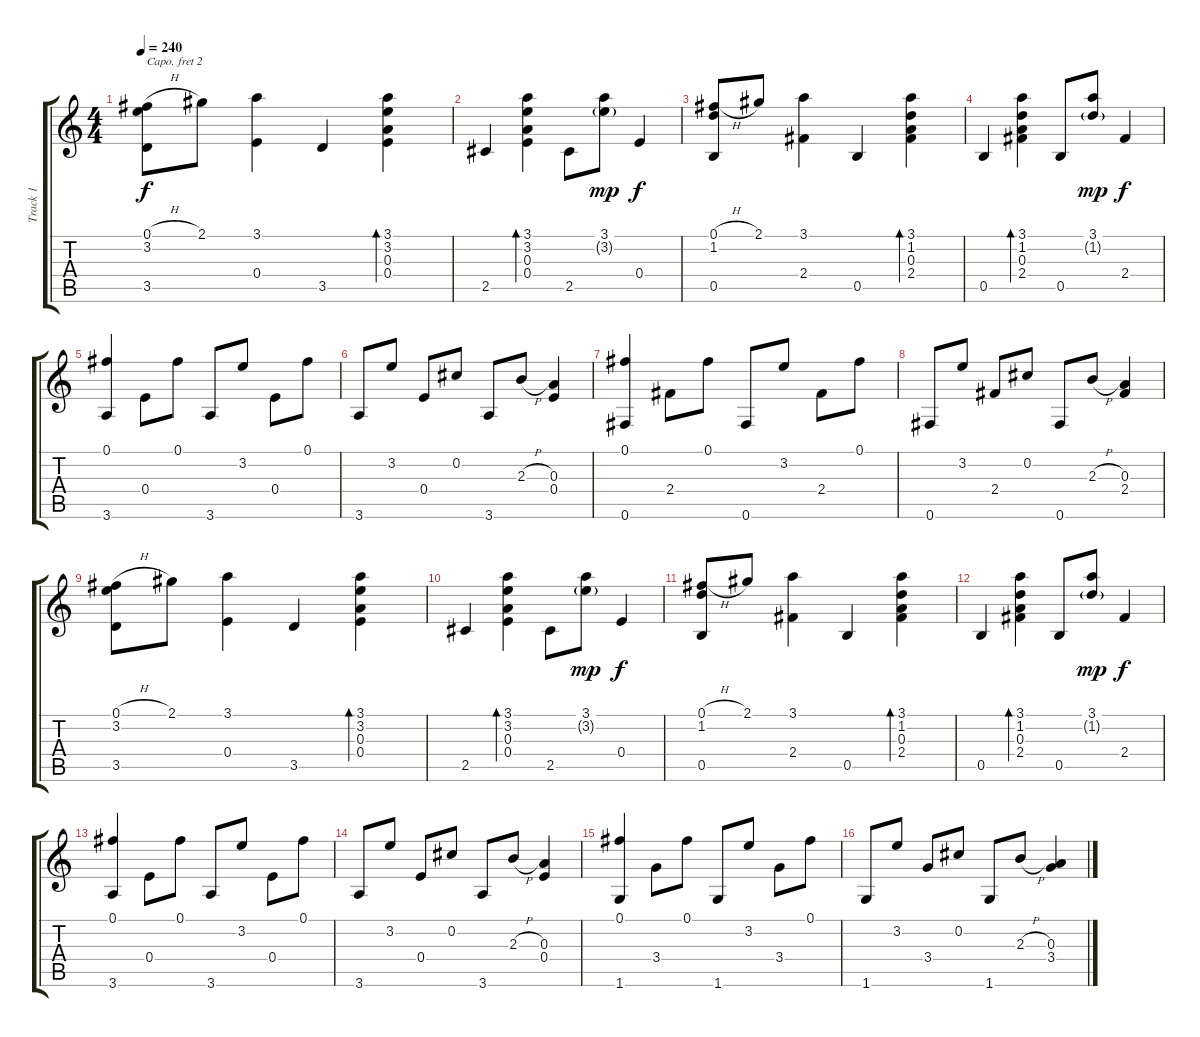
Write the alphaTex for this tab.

\track ("Track 1" "Track 1") {instrument acousticguitarsteel}
\staff {score tabs}
\capo 2
\tuning (E4 B3 G3 D3 A2 E2) {hide}
\ts (4 4)
\tempo 240
\clef g2
\ks c
(0.1{h} 3.2 3.5).8{dy f} 2.1.8 (3.1 0.4).4 3.5.4 (3.1 3.2 0.3 0.4).4{bd 60} |
2.5.4 (3.1 3.2 0.3 0.4).4{bd 60} 2.5.8 (3.1 3.2{g}).8{dy mp} 0.4.4{dy f} |
(0.1{h} 1.2 0.5).8 2.1.8 (3.1 2.4).4 0.5.4 (3.1 1.2 0.3 2.4).4{bd 60} |
0.5.4 (3.1 1.2 0.3 2.4).4{bd 60} 0.5.8 (3.1 1.2{g}).8{dy mp} 2.4.4{dy f} |
(0.1 3.6).4 0.4.8 0.1.8 3.6.8 3.2.8 0.4.8 0.1.8 |
3.6.8 3.2.8 0.4.8 0.2.8 3.6.8 2.3{h}.8 (0.3 0.4).4 |
(0.1 0.6).4 2.4.8 0.1.8 0.6.8 3.2.8 2.4.8 0.1.8 |
0.6.8 3.2.8 2.4.8 0.2.8 0.6.8 2.3{h}.8 (0.3 2.4).4 |
(0.1{h} 3.2 3.5).8 2.1.8 (3.1 0.4).4 3.5.4 (3.1 3.2 0.3 0.4).4{bd 60} |
2.5.4 (3.1 3.2 0.3 0.4).4{bd 60} 2.5.8 (3.1 3.2{g}).8{dy mp} 0.4.4{dy f} |
(0.1{h} 1.2 0.5).8 2.1.8 (3.1 2.4).4 0.5.4 (3.1 1.2 0.3 2.4).4{bd 60} |
0.5.4 (3.1 1.2 0.3 2.4).4{bd 60} 0.5.8 (3.1 1.2{g}).8{dy mp} 2.4.4{dy f} |
(0.1 3.6).4 0.4.8 0.1.8 3.6.8 3.2.8 0.4.8 0.1.8 |
3.6.8 3.2.8 0.4.8 0.2.8 3.6.8 2.3{h}.8 (0.3 0.4).4 |
(0.1 1.6).4 3.4.8 0.1.8 1.6.8 3.2.8 3.4.8 0.1.8 |
1.6.8 3.2.8 3.4.8 0.2.8 1.6.8 2.3{h}.8 (0.3 3.4).4
